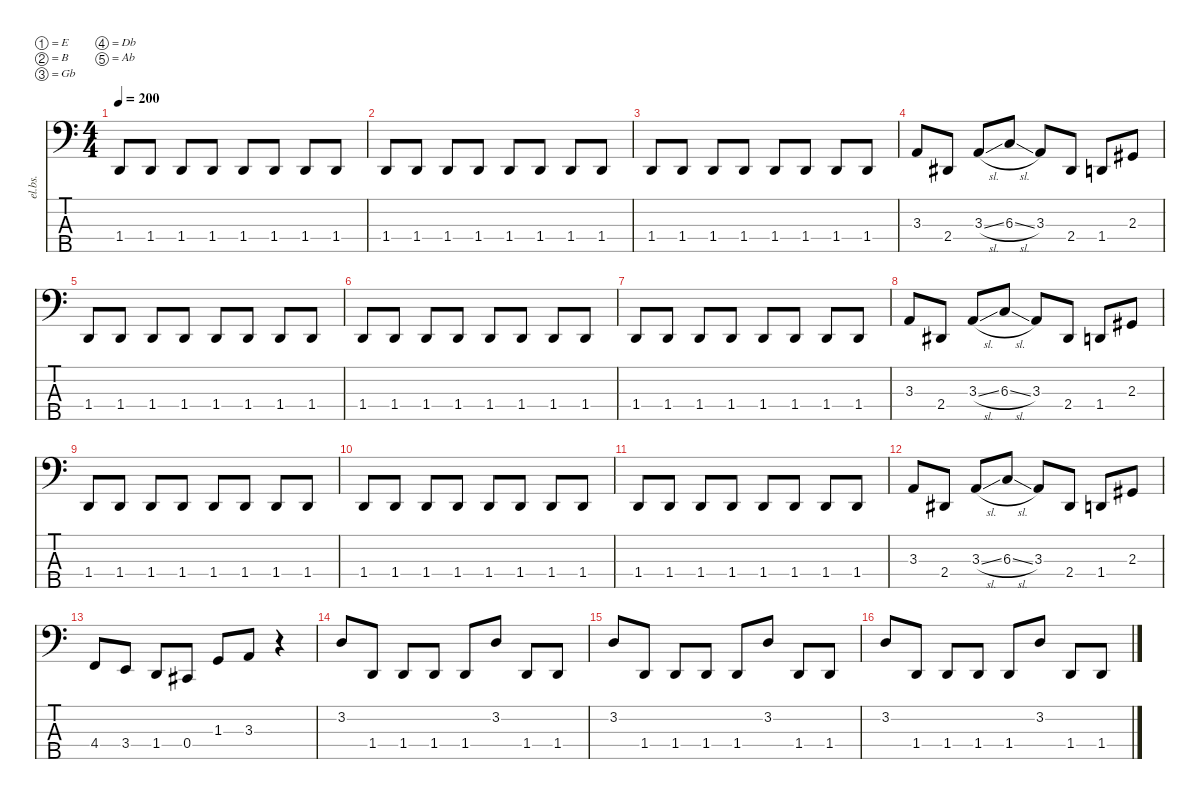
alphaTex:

\defaultSystemsLayout 4
\hideDynamics
\bracketExtendMode nobrackets
\otherSystemsTrackNameOrientation horizontal
\track ("D. Briggs Bass" "el.bs.") {instrument electricbassfinger}
\staff {score tabs}
\tuning (E2 B1 Gb1 Db1 Ab0)
\ts (4 4)
\tempo 200
\clef f4
\ks c
1.4.8{dy f beam Up} 1.4.8{beam Up} 1.4.8{beam Up} 1.4.8{beam Up} 1.4.8{beam Up} 1.4.8{beam Up} 1.4.8{beam Up} 1.4.8{beam Up} |
1.4.8{beam Up} 1.4.8{beam Up} 1.4.8{beam Up} 1.4.8{beam Up} 1.4.8{beam Up} 1.4.8{beam Up} 1.4.8{beam Up} 1.4.8{beam Up} |
1.4.8{beam Up} 1.4.8{beam Up} 1.4.8{beam Up} 1.4.8{beam Up} 1.4.8{beam Up} 1.4.8{beam Up} 1.4.8{beam Up} 1.4.8{beam Up} |
3.3.8{beam Up} 2.4{acc #}.8{beam Up} 3.3{sl}.8{beam Up} 6.3{sl}.8{beam Up} 3.3.8{beam Up} 2.4{acc #}.8{beam Up} 1.4.8{beam Up} 2.3{acc #}.8{beam Up} |
1.4.8{beam Up} 1.4.8{beam Up} 1.4.8{beam Up} 1.4.8{beam Up} 1.4.8{beam Up} 1.4.8{beam Up} 1.4.8{beam Up} 1.4.8{beam Up} |
1.4.8{beam Up} 1.4.8{beam Up} 1.4.8{beam Up} 1.4.8{beam Up} 1.4.8{beam Up} 1.4.8{beam Up} 1.4.8{beam Up} 1.4.8{beam Up} |
1.4.8{beam Up} 1.4.8{beam Up} 1.4.8{beam Up} 1.4.8{beam Up} 1.4.8{beam Up} 1.4.8{beam Up} 1.4.8{beam Up} 1.4.8{beam Up} |
3.3.8{beam Up} 2.4{acc #}.8{beam Up} 3.3{sl}.8{beam Up} 6.3{sl}.8{beam Up} 3.3.8{beam Up} 2.4{acc #}.8{beam Up} 1.4.8{beam Up} 2.3{acc #}.8{beam Up} |
1.4.8{beam Up} 1.4.8{beam Up} 1.4.8{beam Up} 1.4.8{beam Up} 1.4.8{beam Up} 1.4.8{beam Up} 1.4.8{beam Up} 1.4.8{beam Up} |
1.4.8{beam Up} 1.4.8{beam Up} 1.4.8{beam Up} 1.4.8{beam Up} 1.4.8{beam Up} 1.4.8{beam Up} 1.4.8{beam Up} 1.4.8{beam Up} |
1.4.8{beam Up} 1.4.8{beam Up} 1.4.8{beam Up} 1.4.8{beam Up} 1.4.8{beam Up} 1.4.8{beam Up} 1.4.8{beam Up} 1.4.8{beam Up} |
3.3.8{beam Up} 2.4{acc #}.8{beam Up} 3.3{sl}.8{beam Up} 6.3{sl}.8{beam Up} 3.3.8{beam Up} 2.4{acc #}.8{beam Up} 1.4.8{beam Up} 2.3{acc #}.8{beam Up} |
4.4.8{beam Up} 3.4.8{beam Up} 1.4.8{beam Up} 0.4{acc #}.8{beam Up} 1.3.8{beam Up} 3.3.8{beam Up} r.4{beam Up} |
3.2.8{beam Up} 1.4.8{beam Up} 1.4.8{beam Up} 1.4.8{beam Up} 1.4.8{beam Up} 3.2.8{beam Up} 1.4.8{beam Up} 1.4.8{beam Up} |
3.2.8{beam Up} 1.4.8{beam Up} 1.4.8{beam Up} 1.4.8{beam Up} 1.4.8{beam Up} 3.2.8{beam Up} 1.4.8{beam Up} 1.4.8{beam Up} |
3.2.8{beam Up} 1.4.8{beam Up} 1.4.8{beam Up} 1.4.8{beam Up} 1.4.8{beam Up} 3.2.8{beam Up} 1.4.8{beam Up} 1.4.8{beam Up}
